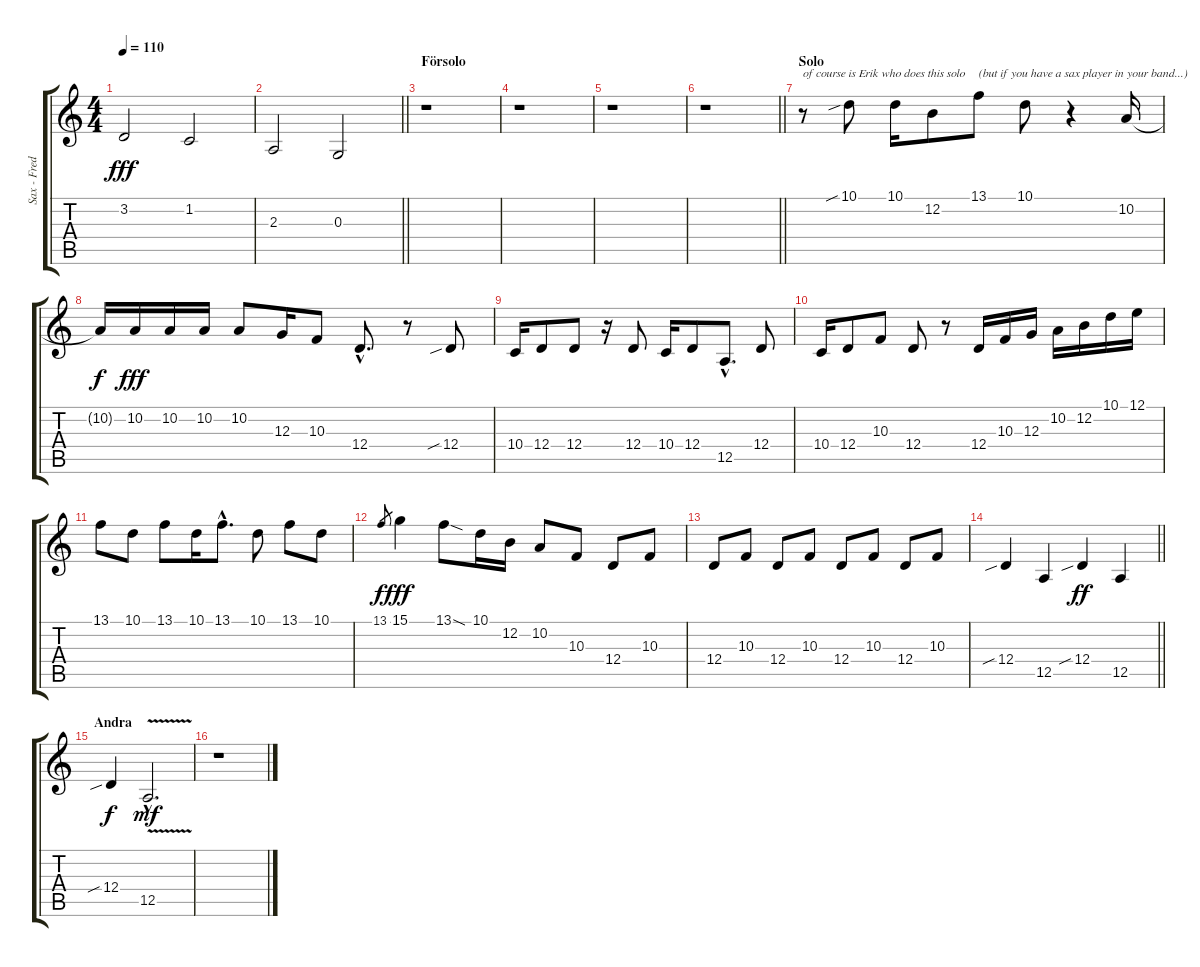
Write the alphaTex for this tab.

\track ("Sax - Fredrik Folcke" "Sax - Fred") {instrument tenorsax}
\staff {score tabs}
\tuning (E4 B3 G3 D3 A2 E2) {hide}
\ts (4 4)
\tempo 110
\clef g2
\ks c
3.2.2{dy fff} 1.2.2 |
\barLineRight lightlight
2.3.2 0.3.2 |
\section ("" "Försolo")
r.1 |
r.1 |
r.1 |
\barLineRight lightlight
r.1 |
\section ("" "Solo")
r.8{txt "of course is Erik who does this solo"} 10.1{sib}.8 10.1.16 12.2.8 13.1.8{txt "(but if you have a sax player in your band...)"} 10.1.8 r.4 10.2.16 |
10.2{t}.16{dy f} 10.2.16{dy fff} 10.2.16 10.2.16 10.2.8 12.3.16 10.3.8 12.4{hac}.8{d} r.8 12.4{sib}.8 |
10.4.16 12.4.8 12.4.8 r.16 12.4.8 10.4.16 12.4.8 12.5{hac}.8{d} 12.4.8 |
10.4.16 12.4.8 10.3.8 12.4.8 r.8 12.4.16 10.3.16 12.3.16 10.2.16 12.2.16 10.1.16 12.1.16 |
13.1.8 10.1.8 13.1.8 10.1.16 13.1{hac}.8{d} 10.1.8 13.1.8 10.1.8 |
13.1.8{gr dy f} 15.1.4{dy fff} 13.1{sod}.8 10.1.16 12.2.16 10.2.8 10.3.8 12.4.8 10.3.8 |
12.4.8 10.3.8 12.4.8 10.3.8 12.4.8 10.3.8 12.4.8 10.3.8 |
\barLineRight lightlight
12.4{sib}.4 12.5.4 12.4{sib}.4{dy ff} 12.5.4 |
\section ("" "Andra")
12.4{sib}.4{dy f} 12.5{v hac}.2{d dy mf} |
r.1
